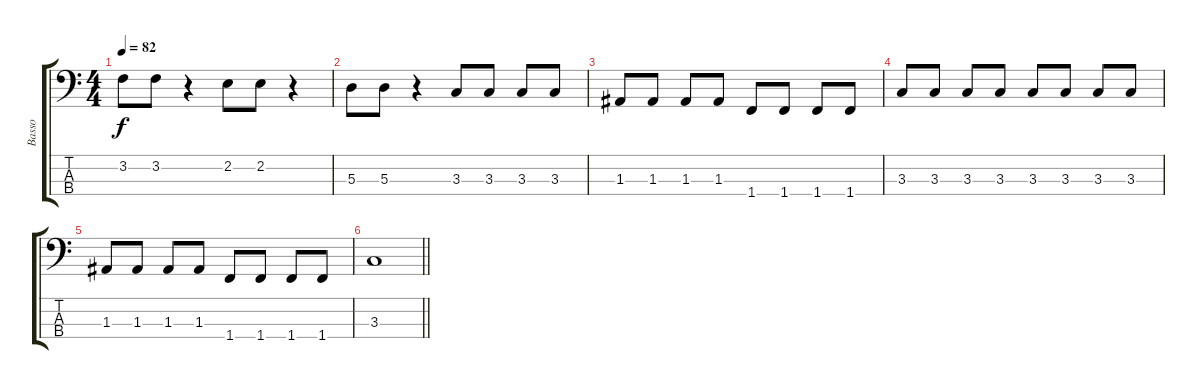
\track ("Basso" "Basso") {instrument electricbasspick}
\staff {score tabs}
\tuning (G2 D2 A1 E1) {hide}
\ts (4 4)
\tempo 82
\clef f4
\ks c
3.2.8{dy f} 3.2.8 r.4 2.2.8 2.2.8 r.4 |
5.3.8 5.3.8 r.4 3.3.8 3.3.8 3.3.8 3.3.8 |
1.3.8 1.3.8 1.3.8 1.3.8 1.4.8 1.4.8 1.4.8 1.4.8 |
3.3.8 3.3.8 3.3.8 3.3.8 3.3.8 3.3.8 3.3.8 3.3.8 |
1.3.8 1.3.8 1.3.8 1.3.8 1.4.8 1.4.8 1.4.8 1.4.8 |
\barLineRight lightlight
3.3.1
